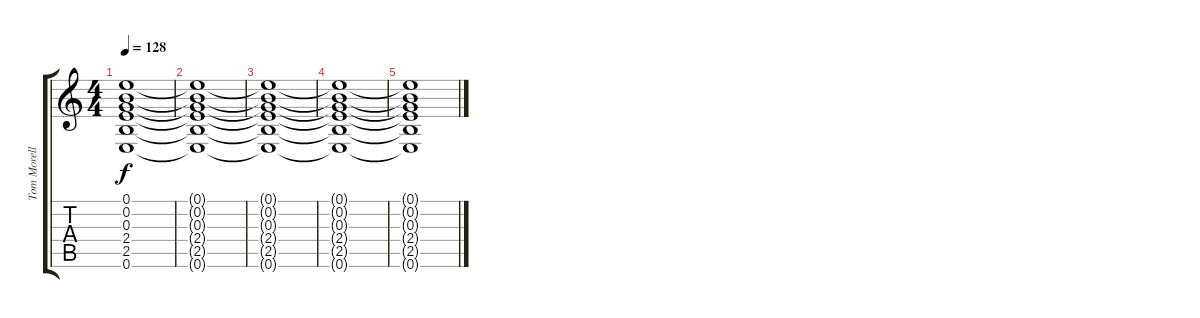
\track ("Tom Morello 1" "Tom Morell") {instrument overdrivenguitar}
\staff {score tabs}
\tuning (E4 B3 G3 D3 A2 E2) {hide}
\ts (4 4)
\tempo 128
\clef g2
\ks c
(0.1{t} 0.2{t} 0.3{t} 2.4{t} 2.5{t} 0.6{t}).1{dy f} |
(0.1{t} 0.2{t} 0.3{t} 2.4{t} 2.5{t} 0.6{t}).1{volume 6} |
(0.1{t} 0.2{t} 0.3{t} 2.4{t} 2.5{t} 0.6{t}).1{volume 4} |
(0.1{t} 0.2{t} 0.3{t} 2.4{t} 2.5{t} 0.6{t}).1{volume 3} |
(0.1{t} 0.2{t} 0.3{t} 2.4{t} 2.5{t} 0.6{t}).1{volume 1}
